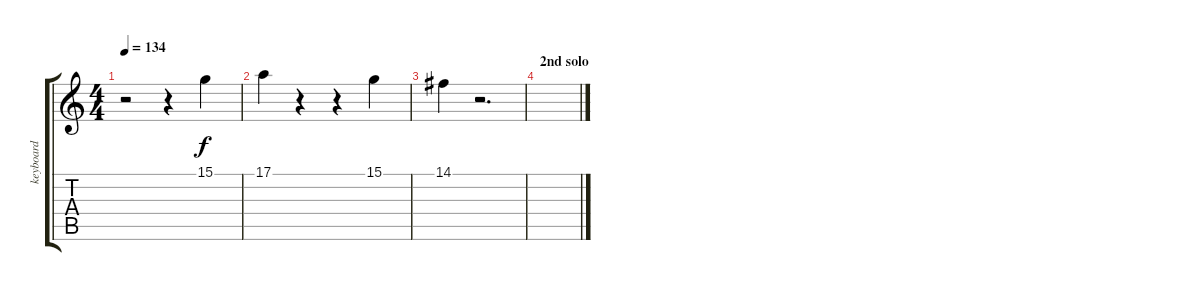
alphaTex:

\track ("keyboard" "keyboard") {instrument musicbox}
\staff {score tabs}
\tuning (E4 B3 G3 D3 A2 E2) {hide}
\ts (4 4)
\tempo 134
\clef g2
\ks c
r.2{dy f} r.4 15.1.4 |
17.1.4 r.4 r.4 15.1.4 |
14.1.4 r.2{d} |
\section ("" "2nd solo")
